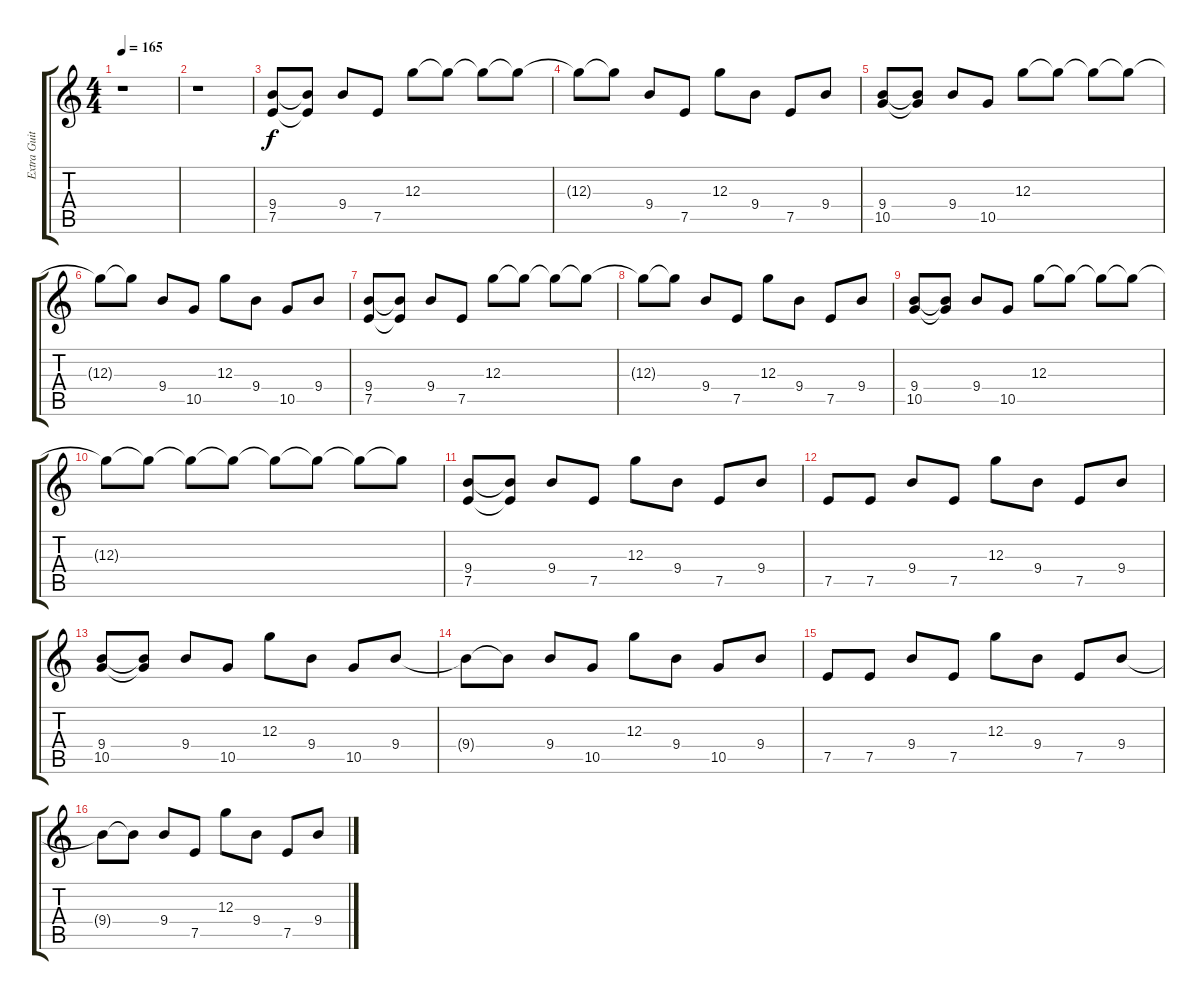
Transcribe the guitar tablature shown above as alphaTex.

\track ("Extra Guitar - Acoustic" "Extra Guit") {instrument acousticguitarsteel}
\staff {score tabs}
\tuning (E4 B3 G3 D3 A2 D2) {hide}
\ts (4 4)
\tempo 165
\clef g2
\ks c
r.1{dy f} |
r.1 |
(9.4 7.5).8 (9.4{t} 7.5{t}).8 9.4.8 7.5.8 12.3.8 12.3{t}.8 12.3{t}.8 12.3{t}.8 |
12.3{t}.8 12.3{t}.8 9.4.8 7.5.8 12.3.8 9.4.8 7.5.8 9.4.8 |
(9.4 10.5).8 (9.4{t} 10.5{t}).8 9.4.8 10.5.8 12.3.8 12.3{t}.8 12.3{t}.8 12.3{t}.8 |
12.3{t}.8 12.3{t}.8 9.4.8 10.5.8 12.3.8 9.4.8 10.5.8 9.4.8 |
(9.4 7.5).8 (9.4{t} 7.5{t}).8 9.4.8 7.5.8 12.3.8 12.3{t}.8 12.3{t}.8 12.3{t}.8 |
12.3{t}.8 12.3{t}.8 9.4.8 7.5.8 12.3.8 9.4.8 7.5.8 9.4.8 |
(9.4 10.5).8 (9.4{t} 10.5{t}).8 9.4.8 10.5.8 12.3.8 12.3{t}.8 12.3{t}.8 12.3{t}.8 |
12.3{t}.8 12.3{t}.8 12.3{t}.8 12.3{t}.8 12.3{t}.8 12.3{t}.8 12.3{t}.8 12.3{t}.8 |
(9.4 7.5).8 (9.4{t} 7.5{t}).8 9.4.8 7.5.8 12.3.8 9.4.8 7.5.8 9.4.8 |
7.5.8 7.5.8 9.4.8 7.5.8 12.3.8 9.4.8 7.5.8 9.4.8 |
(9.4 10.5).8 (9.4{t} 10.5{t}).8 9.4.8 10.5.8 12.3.8 9.4.8 10.5.8 9.4.8 |
9.4{t}.8 9.4{t}.8 9.4.8 10.5.8 12.3.8 9.4.8 10.5.8 9.4.8 |
7.5.8 7.5.8 9.4.8 7.5.8 12.3.8 9.4.8 7.5.8 9.4.8 |
9.4{t}.8 9.4{t}.8 9.4.8 7.5.8 12.3.8 9.4.8 7.5.8 9.4.8
